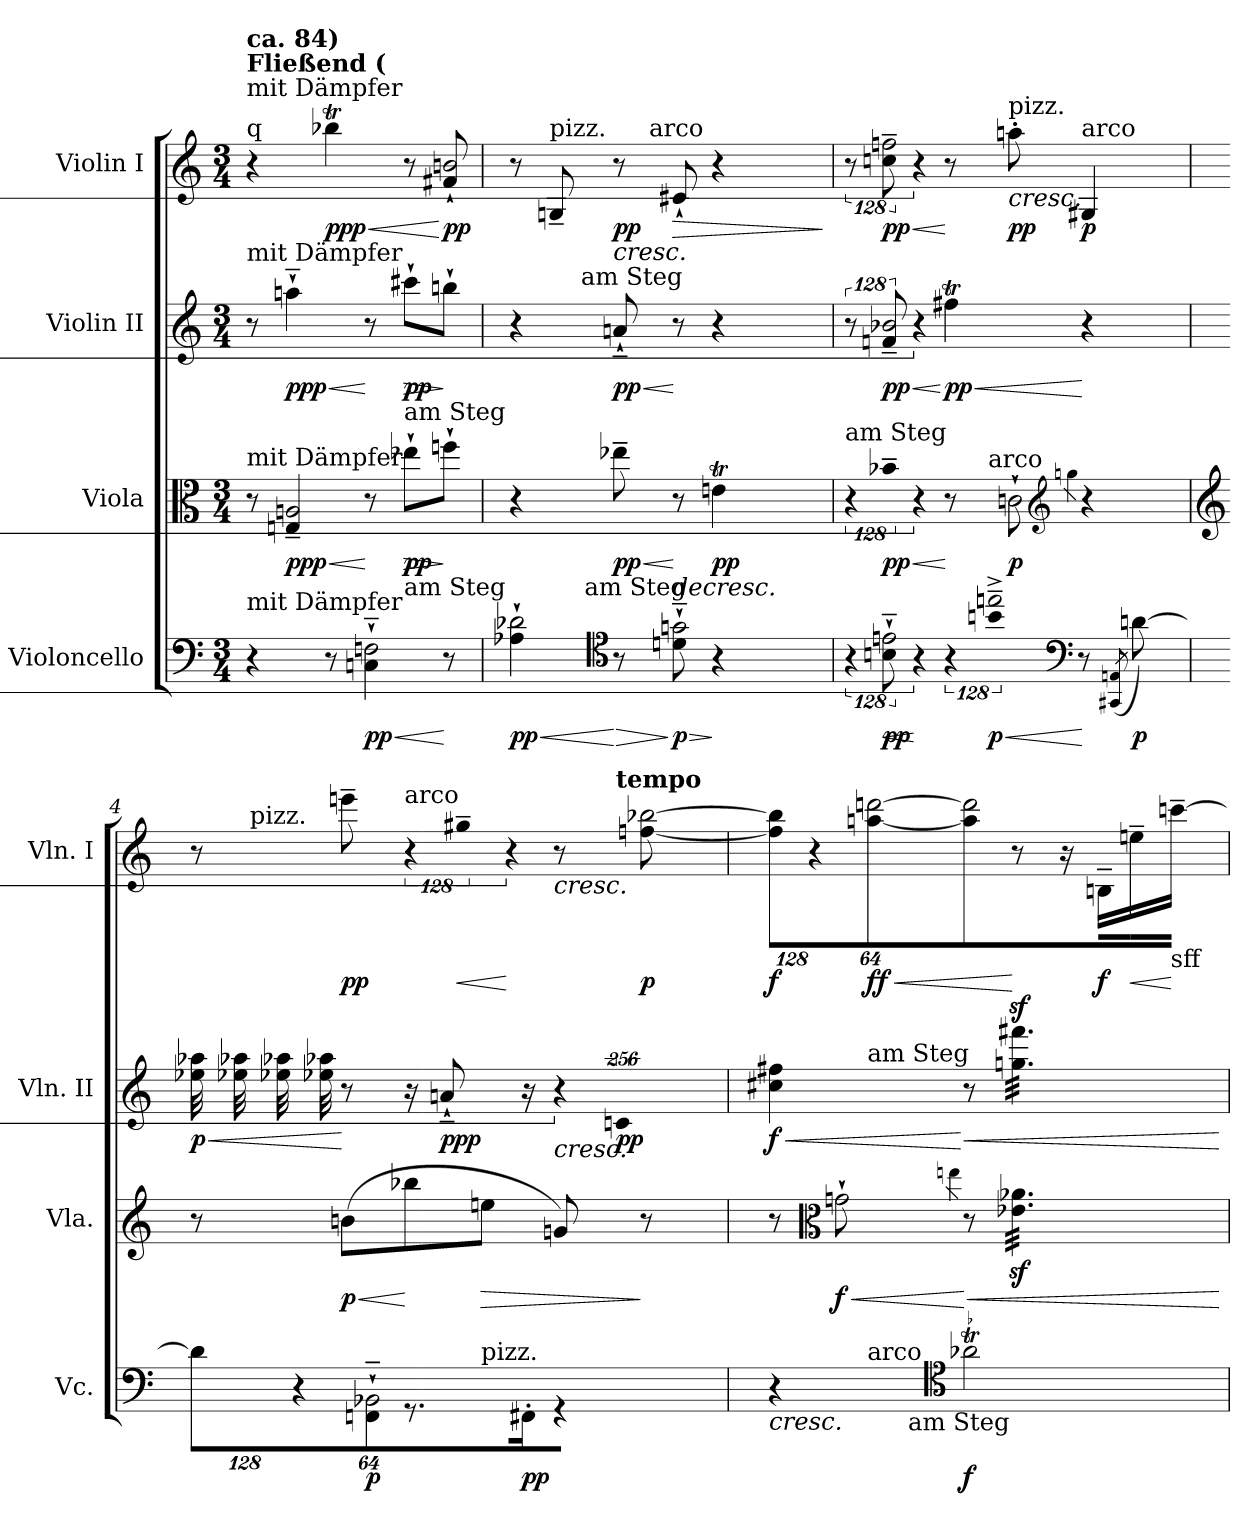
**kern	**dynam	**kern	**dynam	**kern	**dynam	**kern	**dynam
*part4	*part4	*part3	*part3	*part2	*part2	*part1	*part1
*staff4	*staff4	*staff3	*staff3	*staff2	*staff2	*staff1	*staff1
*I"Violoncello	*	*I"Viola	*	*I"Violin II	*	*I"Violin I	*
*I'Vc.	*	*I'Vla.	*	*I'Vln. II	*	*I'Vln. I	*
!!LO:PB:g=z
*clefF4	*	*clefC3	*	*clefG2	*	*clefG2	*
*k[]	*	*k[]	*	*k[]	*	*k[]	*
*C:	*	*C:	*	*C:	*	*C:	*
*M3/4	*	*M3/4	*	*M3/4	*	*M3/4	*
=1	=1	=1	=1	=1	=1	=1	=1
!	!	!	!	!	!	!LO:TX:a:t=mit Dämpfer	!
!	!	!	!	!	!	!LO:TX:a:B:t=Fließend (	!
!	!	!	!	!	!	!LO:TX:t=q	!
!	!	!	!	!	!	!LO:TX:B:t=ca. 84)	!
!	!	!	!	!LO:TX:a:t=mit Dämpfer	!	!	!
!	!	!LO:TX:a:t=mit Dämpfer	!	!	!	!	!
!LO:TX:a:t=mit Dämpfer	!	!	!	!	!	!	!
4r	.	8r	.	8r	.	4r	.
!	!	!LO:N:n=2:head=open	!LO:HP:b	!	!LO:HP:b	!	!
.	.	4Eni/~ 4Ani~	< ppp	4aan~`i\	< ppp	.	.
!	!	!	!	!	!	!	!LO:HP:b
8r	.	.	.	.	.	4bb-XTi\	< ppp
!LO:N:n=2:head=open	!LO:HP:b	!	!	!	!	!	!
4Cni\~` 4Fni~`	< pp	8r	[	8r	[	.	.
!	!	!	!	!LO:TX:b:t=am Steg	!	!	!
!	!	!LO:TX:b:t=am Steg	!	!	!	!	!
!	!	!	!LO:HP:b	!	!LO:HP:b	!	!
.	.	8ee-X`i\L	> pp	8ccc#X`i\L	> pp	8r	.
!	!	!	!	!	!	!LO:N:n=2:head=open	!
8r	[	8ffn`i\J	]	8bbn`i\J	]	8f#Xi/` 8bni`	[ pp
=2	=2	=2	=2	=2	=2	=2	=2
!	!	!	!	!	!	!LO:TX:t=rit.	!
!LO:N:n=2:head=open	!LO:HP:b	!	!	!	!	!	!
*	*	*^	*	*^	*	*^	*
4A-Xi\` 4d-Xi`	< pp	4r	8ryy	.	4r	8ryy	.	8r	4ryy	.
!	!	!	!	!	!	!	!	!LO:TX:a:t=pizz.	!	!
.	.	.	32ryy	.	.	32ryy	.	8Gn~i/	.	.
.	.	.	64ryy	.	.	64ryy	.	.	.	.
.	.	.	256.ryy	.	.	512.ryy	.	.	.	.
!	!	!	!	!	!	!LO:TX:a:t=am Steg	!	!	!	!
.	.	.	.	.	.	2ryy	.	.	.	.
!	!	!	!LO:TX:b:t=am Steg	!	!	!	!	!	!	!
.	.	.	2ryy	.	.	.	.	.	.	.
*clefC4	*	*	*	*	*	*	*	*	*	*
!	!LO:HP:n=1:b	!	!	!LO:HP:b	!	!	!LO:HP:b	!	!	!LO:HP:b
8r	[ >	8ee-X~i\	.	< pp	8an~`i/	.	< pp	8r	16ryy	< pp
.	.	.	.	.	.	.	.	.	128ryy	.
.	.	.	.	.	.	.	.	.	512ryy	.
!	!	!	!	!	!	!	!	!	!LO:TX:a:t=arco	!
.	.	.	.	.	.	.	.	.	4ryy	.
!LO:N:n=2:head=open	!LO:HP:n=1:b	!	!	!LO:HP:n=1:b	!	!	!	!	!	!LO:HP:b
8dni\~` 8gni~`	] > p	8r	.	[ >	8r	.	[	8c#X`i/	.	>
4r	]	4enti\	.	pp	4r	.	.	4r	.	[
.	.	.	.	.	.	.	.	.	8ryy	.
.	.	.	.	.	.	16ryy	.	.	.	.
.	.	.	16ryy	.	.	.	.	.	.	.
.	.	.	.	.	.	.	.	.	32ryy	.
.	.	.	.	.	.	.	.	.	64ryy	.
.	.	.	.	.	.	128ryy	.	.	.	.
.	.	.	128ryy	.	.	.	.	.	.	.
.	.	.	.	.	.	.	.	.	256.ryy	.
.	.	.	.	.	.	256ryy	.	.	.	.
.	.	.	512ryy	.	.	.	.	.	.	.
.	.	.	.	.	.	1024ryy	.	.	.	.
.	.	.	.	]	.	.	.	.	.	]
=3	=3	=3	=3	=3	=3	=3	=3	=3	=3	=3
!	!	!	!	!	!	!	!	!LO:TX:a:B:t=tempo	!	!
!	!	!LO:TX:a:t=am Steg	!	!	!	!	!	!	!	!
!LO:N:vis=8	!	!LO:N:vis=8	!	!	!LO:N:vis=8	!	!	!LO:N:vis=8	!	!
*	*	*	*	*	*v	*v	*	*	*	*
*	*	*	*	*	*	*	*v	*v	*
1024%85r	.	1024%85r	4ryy	.	1024%85r	.	1024%85r	.
!LO:N:n=2:head=open	!	!	!	!	!	!	!	!
!LO:N:vis=8	!LO:HP:b	!LO:N:vis=8	!	!LO:HP:b	!LO:N:n=2:head=open	!	!	!
!	!	!	!	!	!LO:N:vis=8	!LO:HP:b	!LO:N:n=2:head=open	!
!	!	!	!	!	!	!	!LO:N:vis=8	!LO:HP:b
1024%85Bni\~` 1024%85eni~`	< pp	1024%85b-X~i\	.	< pp	1024%85fni/~ 1024%85b-Xi~	< pp	1024%85ccni\~ 1024%85ffni~	< pp
!LO:N:vis=8	!	!LO:N:vis=8	!	!	!LO:N:vis=8	!	!LO:N:vis=8	!
512%43r	[	512%43r	.	.	512%43r	.	512%43r	.
!LO:N:vis=8	!	!	!	!	!	!LO:HP:n=1:b	!	!
1024%85r	.	8r	16ryy	[	4ff#Xti\	[ < pp	8r	[
.	.	.	64ryy	.	.	.	.	.
.	.	.	256ryy	.	.	.	.	.
.	.	.	1024ryy	.	.	.	.	.
!	!	!	!LO:TX:a:t=arco	!	!	!	!	!
!LO:N:n=2:head=open	!	!	!	!	!	!	!	!
!LO:N:vis=4	!LO:HP:b	!	!	!	!	!	!	!
1024%171bni\~^ 1024%171eeni~^	< p	.	4ryy	.	.	.	.	.
!	!	!	!	!	!	!	!LO:TX:a:t=pizz.	!
!	!	!LO:N:head=open	!	!	!	!	!	!LO:HP:b
.	.	8cn`i\	.	p	.	.	8aan'i\	< pp
*clefF4	*	*clefG2	*	*	*	*	*	*
.	.	4qggni\	.	.	.	.	.	.
!	!	!	!	!	!	!	!LO:TX:a:t=arco	!
8r	[	4r	.	.	4r	[	4G#Xi/	p
.	.	.	8ryy	.	.	.	.	.
(8qCC#Xi/ 8qAAni	.	.	.	.	.	.	.	.
[>8dni\)	[ [ p	.	.	.	.	.	.	.
.	.	.	32ryy	.	.	.	.	.
.	.	.	128ryy	.	.	.	.	.
.	.	.	512.ryy	.	.	.	.	.
.	.	.	.	.	.	.	.	[
*	*	*v	*v	*	*	*	*	*
!!LO:LB:g=z
=4	=4	=4	=4	=4	=4	=4	=4
*	*	*clefG2	*	*	*	*	*
*Xbrackettup	*	*	*	*	*	*	*
*	*	*^	*	*	*	*	*
!	!	!	!	!	!	!	!LO:TX:t=rit.	!
!LO:N:vis=8	!	!	!	!	!LO:N:n=2:head=open	!LO:HP:b	!	!
*^	*	*	*	*	*	*	*^	*
*	*	*	*v	*v	*	*	*	*	*^	*
*	*	*	*	*	*tremolo	*	*	*	*	*
1024%85di\L]	4.ryy	.	8r	.	32ee-Xi\ 32aa-Xi	< p	8r	32ryy	2ryy	.
.	.	.	.	.	32ee-Xi\ 32aa-Xi	.	.	128ryy	.	.
.	.	.	.	.	.	.	.	256ryy	.	.
.	.	.	.	.	.	.	.	1024ryy	.	.
!	!	!	!	!	!	!	!	!LO:TX:a:t=pizz.	!	!
.	.	.	.	.	.	.	.	2ryy	.	.
.	.	.	.	.	32ee-Xi\ 32aa-Xi	.	.	.	.	.
!LO:N:vis=8	!	!	!	!	!	!	!	!	!	!
1024%85r	.	.	.	.	.	.	.	.	.	.
.	.	.	.	.	32ee-Xi\ 32aa-Xi	.	.	.	.	.
*	*	*	*	*	*Xtremolo	*	*	*	*	*
!	!	!	!	!LO:HP:b	!	!	!	!	!	!
.	.	.	(8bni\L	< p	8r	[	8eeen~i\	.	.	pp
!LO:N:n=2:head=open	!	!	!	!	!	!	!	!	!	!
!LO:N:vis=8	!	!	!	!	!	!	!	!	!	!
512%43FFni\~` 512%43BB-Xi~`J	.	p	.	.	.	.	.	.	.	.
!	!	!	!	!	!	!	!LO:TX:a:t=arco	!	!	!
!	!	!	!	!	!	!	!LO:N:vis=8	!	!	!
8.r	.	.	8bb-Xi\	[	16r	.	1024%85r	.	.	.
.	.	.	.	.	8an~`i/	ppp	.	.	.	.
!	!	!	!	!	!	!	!LO:N:vis=8	!	!	!LO:HP:b
.	.	.	.	.	.	.	1024%85gg#X~i\	.	.	<
!	!LO:TX:a:t=pizz.	!	!	!	!	!	!	!	!	!
!	!	!	!	!LO:HP:b	!	!	!	!	!	!
.	4.ryy	.	8eeni\J	>	.	.	.	.	.	.
!	!	!	!	!	!	!	!LO:N:vis=8	!	!	!
.	.	.	.	.	.	.	512%43r	.	.	[
16FF#X'i/	.	pp	.	.	16r	.	.	.	.	.
!	!	!	!	!	!LO:N:vis=8	!LO:HP:b	!	!	!	!LO:HP:b
4r	.	.	8gni/)	.	1024%85r	<	8r	.	16ryy	<
.	.	.	.	.	.	.	.	8ryy	.	.
.	.	.	.	.	.	.	.	.	64ryy	.
.	.	.	.	.	.	.	.	.	256ryy	.
.	.	.	.	.	.	.	.	.	1024ryy	.
!	!	!	!	!	!	!	!	!	!LO:TX:a:B:t=tempo	!
!	!	!	!	!	!LO:N:vis=4	!	!	!	!	!
.	.	.	.	.	1024%171cni/	pp	.	.	8ryy	.
!	!	!	!	!	!	!	!LO:N:n=2:head=open	!	!	!
.	.	.	8r	]	.	.	[<8ffni\ [>8bb-Xi	.	.	p
.	.	.	.	.	.	.	.	16ryy	.	.
.	.	.	.	.	.	.	.	.	32ryy	.
.	.	.	.	.	.	.	.	64ryy	.	.
.	.	.	.	.	.	.	.	.	128ryy	.
.	.	.	.	.	.	.	.	512.ryy	512.ryy	.
.	.	.	.	.	.	[	.	.	.	[
=5	=5	=5	=5	=5	=5	=5	=5	=5	=5	=5
!	!	!LO:HP:b	!	!	!LO:N:n=2:head=open	!LO:HP:b	!	!	!	!
*v	*v	*	*	*	*	*	*v	*v	*v	*
*	*	*	*	*	*	*Xbrackettup	*
*^	*	*	*	*	*	*^	*
*	*	*	*	*	*	*	*	*^	*
!	!	!	!	!	!	!	!LO:N:n=2:head=open	!	!	!
!	!	!	!	!	!	!	!LO:N:vis=8	!	!	!
*	*^	*	*	*	*^	*	*v	*v	*v	*
4r	8ryy	8ryy	<	8r	.	4cc#Xi\ 4ff#Xi	8ryy	< f	1024%85ffi\] 1024%85bb-i]L	f
!	!	!	!	!	!	!	!	!	!LO:N:vis=8	!
.	.	.	.	.	.	.	.	.	1024%85r	.
*	*	*	*	*clefC3	*	*	*	*	*	*
!	!	!	!	!LO:N:head=open	!LO:HP:b	!	!	!	!	!
.	32ryy	16ryy	.	8gn`i\	< f	.	32ryy	.	.	.
.	128ryy	.	.	.	.	.	128ryy	.	.	.
.	512ryy	.	.	.	.	.	512ryy	.	.	.
!	!	!	!	!	!	!	!LO:TX:a:t=am Steg	!	!	!
!	!LO:TX:a:t=arco	!	!	!	!	!	!	!	!	!
!	!	!	!	!	!	!	!	!	!LO:N:n=2:head=open	!
!	!	!	!	!	!	!	!	!	!LO:N:vis=8	!LO:HP:b
.	2ryy	.	.	.	.	.	2ryy	.	[<512%43aani\ [>512%43dddniJ	< ff
.	.	32ryy	.	.	.	.	.	.	.	.
.	.	512.ryy	.	.	.	.	.	.	.	.
!	!	!LO:TX:b:t=am Steg	!	!	!	!	!	!	!	!
.	.	2ryy	.	.	.	.	.	.	.	.
*clefC4	*	*	*	*	*	*	*	*	*	*
.	.	.	.	4qeeni\	.	.	.	.	.	.
!	!	!	!	!	!LO:HP:n=1:b	!	!	!LO:HP:n=1:b	!LO:N:n=2:head=open	!
2a-XTi\	.	.	f	8r	[ <	8r	.	[ <	8aai\] 8dddi]	.
!	!	!	!	!LO:N:n=2:head=open	!	!	!	!	!	!
*	*	*	*	*tremolo	*	*	*	*	*	*
*	*	*	*	*	*	*tremolo	*	*	*	*
.	.	.	.	32e-Xi\z 32a-XizLLL	.	32ggni\z 32fff#XizLLL	.	.	8r	[
.	.	.	.	32e-Xi\z 32a-Xiz	.	32ggni\z 32fff#Xiz	.	.	.	.
.	.	.	.	32e-Xi\z 32a-Xiz	.	32ggni\z 32fff#Xiz	.	.	.	.
.	.	.	.	32e-Xi\z 32a-Xiz	.	32ggni\z 32fff#Xiz	.	.	.	.
.	.	.	.	32e-Xi\z 32a-Xiz	.	32ggni\z 32fff#Xiz	.	.	16r	.
.	.	.	.	32e-Xi\z 32a-Xiz	.	32ggni\z 32fff#Xiz	.	.	.	.
.	.	.	.	32e-Xi\z 32a-Xiz	.	32ggni\z 32fff#Xiz	.	.	16Bn~i\LL	f
.	.	.	.	32e-Xi\z 32a-Xiz	.	32ggni\z 32fff#Xiz	.	.	.	.
!	!	!	!	!	!	!	!	!	!	!LO:HP:b
.	.	.	.	32e-Xi\z 32a-Xiz	.	32ggni\z 32fff#Xiz	.	.	16een~i\	<
.	.	.	.	32e-Xi\z 32a-Xiz	.	32ggni\z 32fff#Xiz	.	.	.	.
.	16ryy	.	.	.	.	.	16ryy	.	.	.
!	!	!	!	!	!	!	!	!	!LO:TX:b:t=sff	!
.	.	.	.	32e-Xi\z 32a-Xiz	.	32ggni\z 32fff#Xiz	.	.	[>16cccn~i\JJ	[
.	.	.	.	32e-Xi\z 32a-XizJJJ	.	32ggni\z 32fff#XizJJJ	.	.	.	.
*	*	*	*	*	*	*Xtremolo	*	*	*	*
*	*	*	*	*Xtremolo	*	*	*	*	*	*
.	.	64ryy	.	.	.	.	.	.	.	.
.	64ryy	.	.	.	.	.	64ryy	.	.	.
.	.	128ryy	.	.	.	.	.	.	.	.
.	256.ryy	.	.	.	.	.	256.ryy	.	.	.
.	.	256ryy	.	.	.	.	.	.	.	.
.	.	1024ryy	.	.	.	.	.	.	.	.
.	.	.	[	.	[	.	.	[	.	.
*v	*v	*v	*	*	*	*v	*v	*	*	*
=	=	=	=	=	=	=	=
*-	*-	*-	*-	*-	*-	*-	*-
